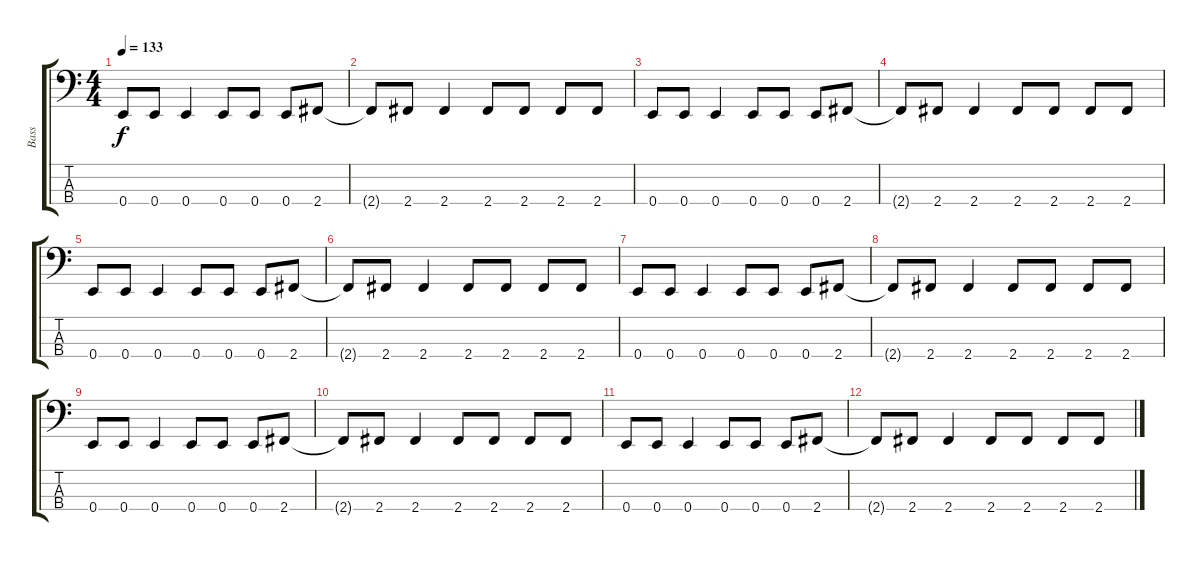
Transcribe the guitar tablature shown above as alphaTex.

\track ("Bass" "Bass") {instrument electricbassfinger}
\staff {score tabs}
\tuning (G2 D2 A1 E1) {hide}
\ts (4 4)
\tempo 133
\clef f4
\ks c
0.4.8{dy f} 0.4.8 0.4.4 0.4.8 0.4.8 0.4.8 2.4.8 |
2.4{t}.8 2.4.8 2.4.4 2.4.8 2.4.8 2.4.8 2.4.8 |
0.4.8 0.4.8 0.4.4 0.4.8 0.4.8 0.4.8 2.4.8 |
2.4{t}.8 2.4.8 2.4.4 2.4.8 2.4.8 2.4.8 2.4.8 |
0.4.8 0.4.8 0.4.4 0.4.8 0.4.8 0.4.8 2.4.8 |
2.4{t}.8 2.4.8 2.4.4 2.4.8 2.4.8 2.4.8 2.4.8 |
0.4.8 0.4.8 0.4.4 0.4.8 0.4.8 0.4.8 2.4.8 |
2.4{t}.8 2.4.8 2.4.4 2.4.8 2.4.8 2.4.8 2.4.8 |
0.4.8 0.4.8 0.4.4 0.4.8 0.4.8 0.4.8 2.4.8 |
2.4{t}.8 2.4.8 2.4.4 2.4.8 2.4.8 2.4.8 2.4.8 |
0.4.8 0.4.8 0.4.4 0.4.8 0.4.8 0.4.8 2.4.8 |
2.4{t}.8 2.4.8 2.4.4 2.4.8 2.4.8 2.4.8 2.4.8
